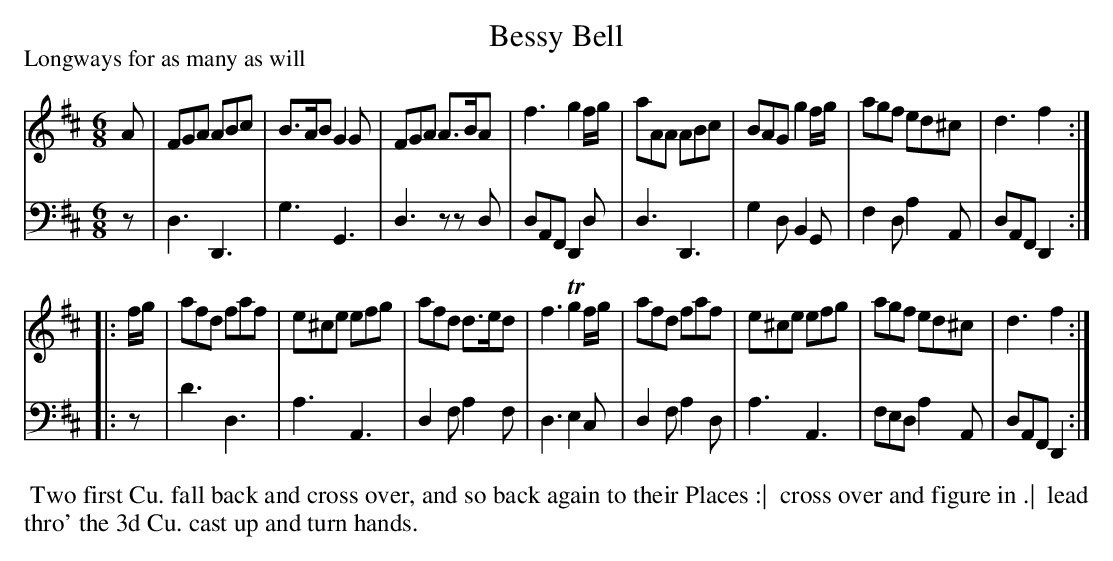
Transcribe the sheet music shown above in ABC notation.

X:1
T: Bessy Bell
P: Longways for as many as will
M: 6/8
L: 1/8
K: D
V: 1
A |\
FGA ABc | B>AB G2G | FGA A>BA | f3 g2f/g/ |\
aAA ABc | BAG g2f/g/ | agf ed^c | d3 f2 :|
|: f/g/ |\
afd faf | e^ce efg | afd d>ed | f3 Tg2f/g/ |\
afd faf | e^ce efg | agf ed^c | d3 f2 :|
V: 2 clef=bass middle=d
z |\
d3 D3 | g3 G3 | d3 zzd | dAF D2d |\
d3 D3 | g2d B2G | f2d a2A | dAF D2 :|
|: z |\
d'3 d3 | a3 A3 | d2f a2f | d3 e2c |\
d2f a2d | a3 A3 | fed a2A | dAF D2 :|
